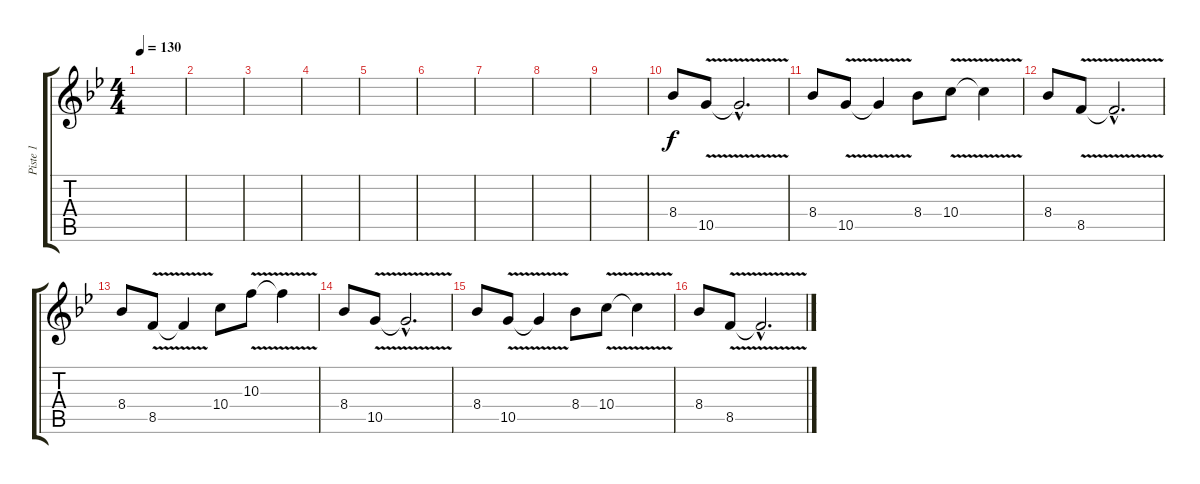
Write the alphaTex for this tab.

\track ("Piste 1" "Piste 1") {instrument distortionguitar}
\staff {score tabs}
\tuning (E4 B3 G3 D3 A2 E2) {hide}
\ts (4 4)
\tempo 130
\clef g2
\ks gminor
|
|
|
|
|
|
|
|
|
8.4.8 10.5{v}.8 10.5{hac t}.2{d} |
8.4.8 10.5{v}.8 10.5{t}.4 8.4.8 10.4{v}.8 10.4{t}.4 |
8.4.8 8.5{v}.8 8.5{hac t}.2{d} |
8.4.8 8.5{v}.8 8.5{t}.4 10.4.8 10.3{v}.8 10.3{t}.4 |
8.4.8 10.5{v}.8 10.5{hac t}.2{d} |
8.4.8 10.5{v}.8 10.5{t}.4 8.4.8 10.4{v}.8 10.4{t}.4 |
8.4.8 8.5{v}.8 8.5{hac t}.2{d}
